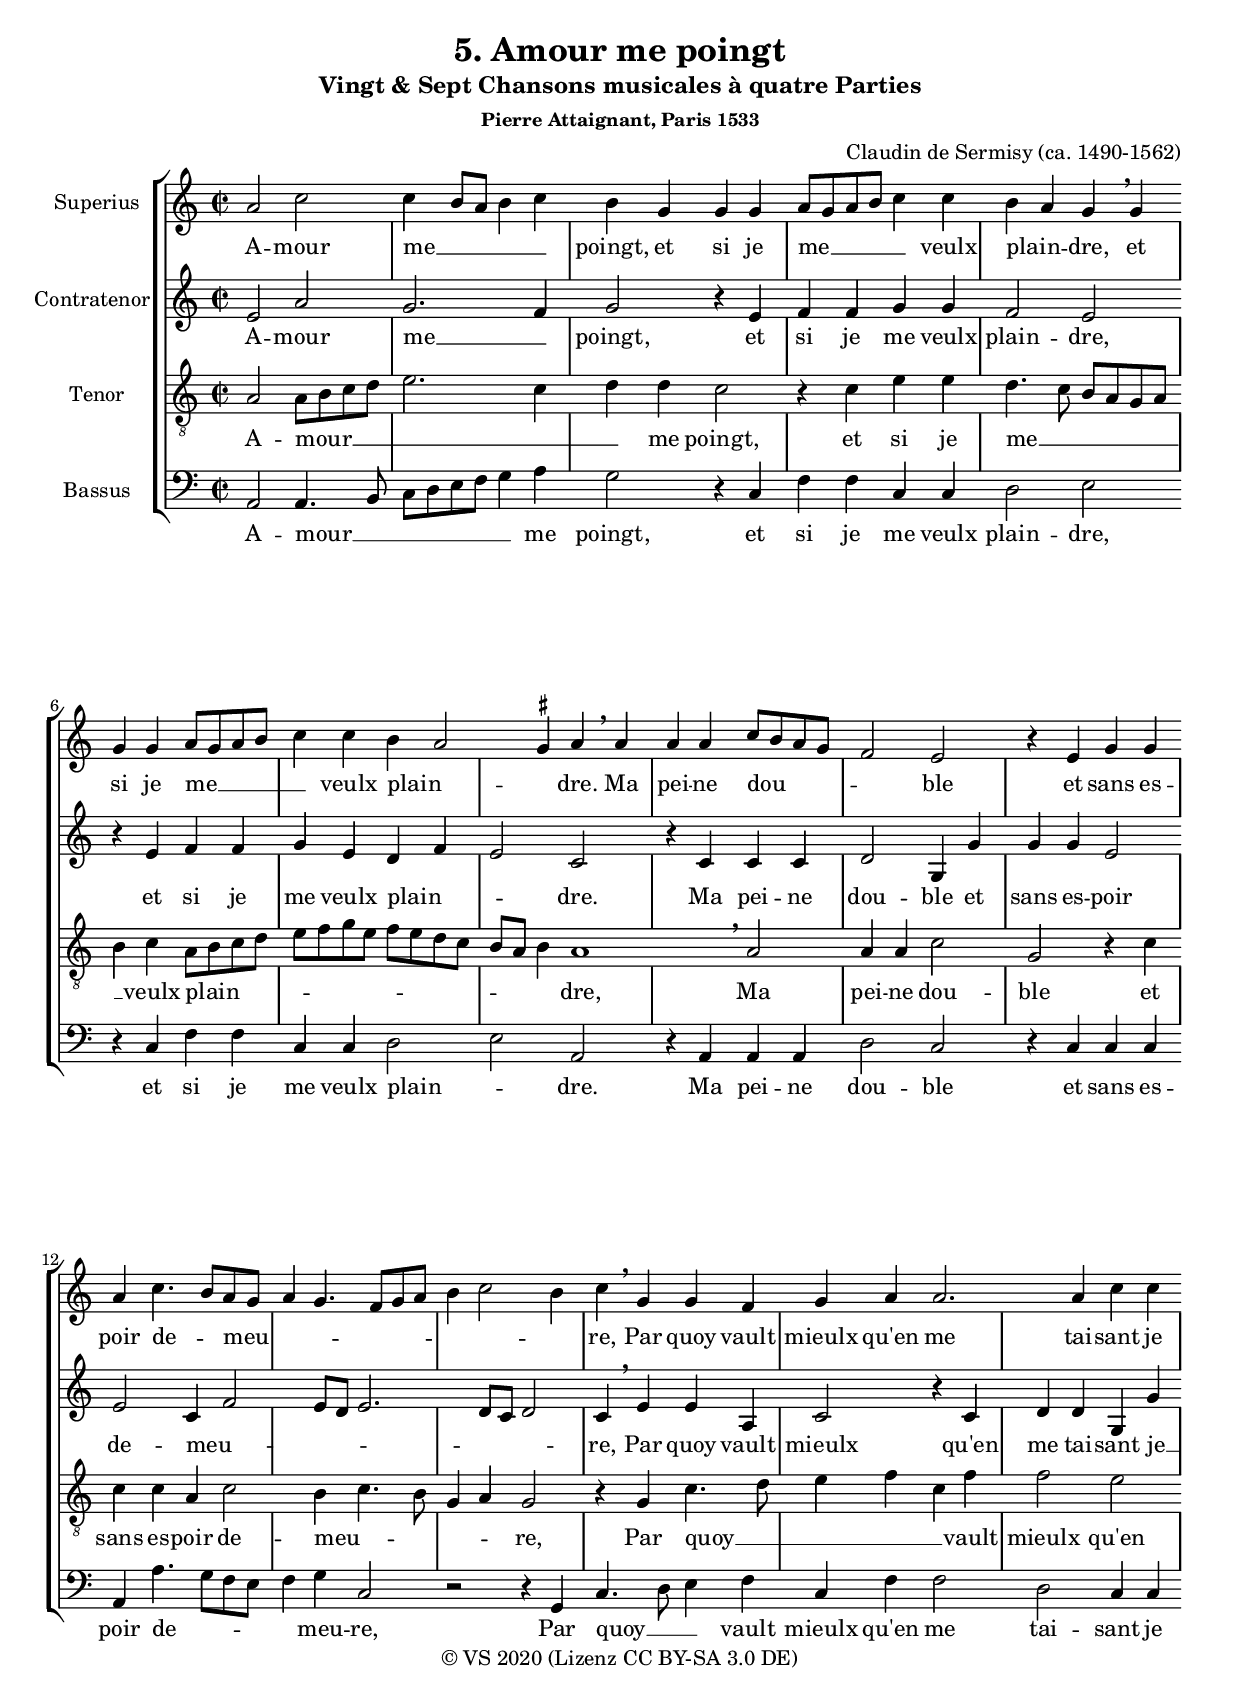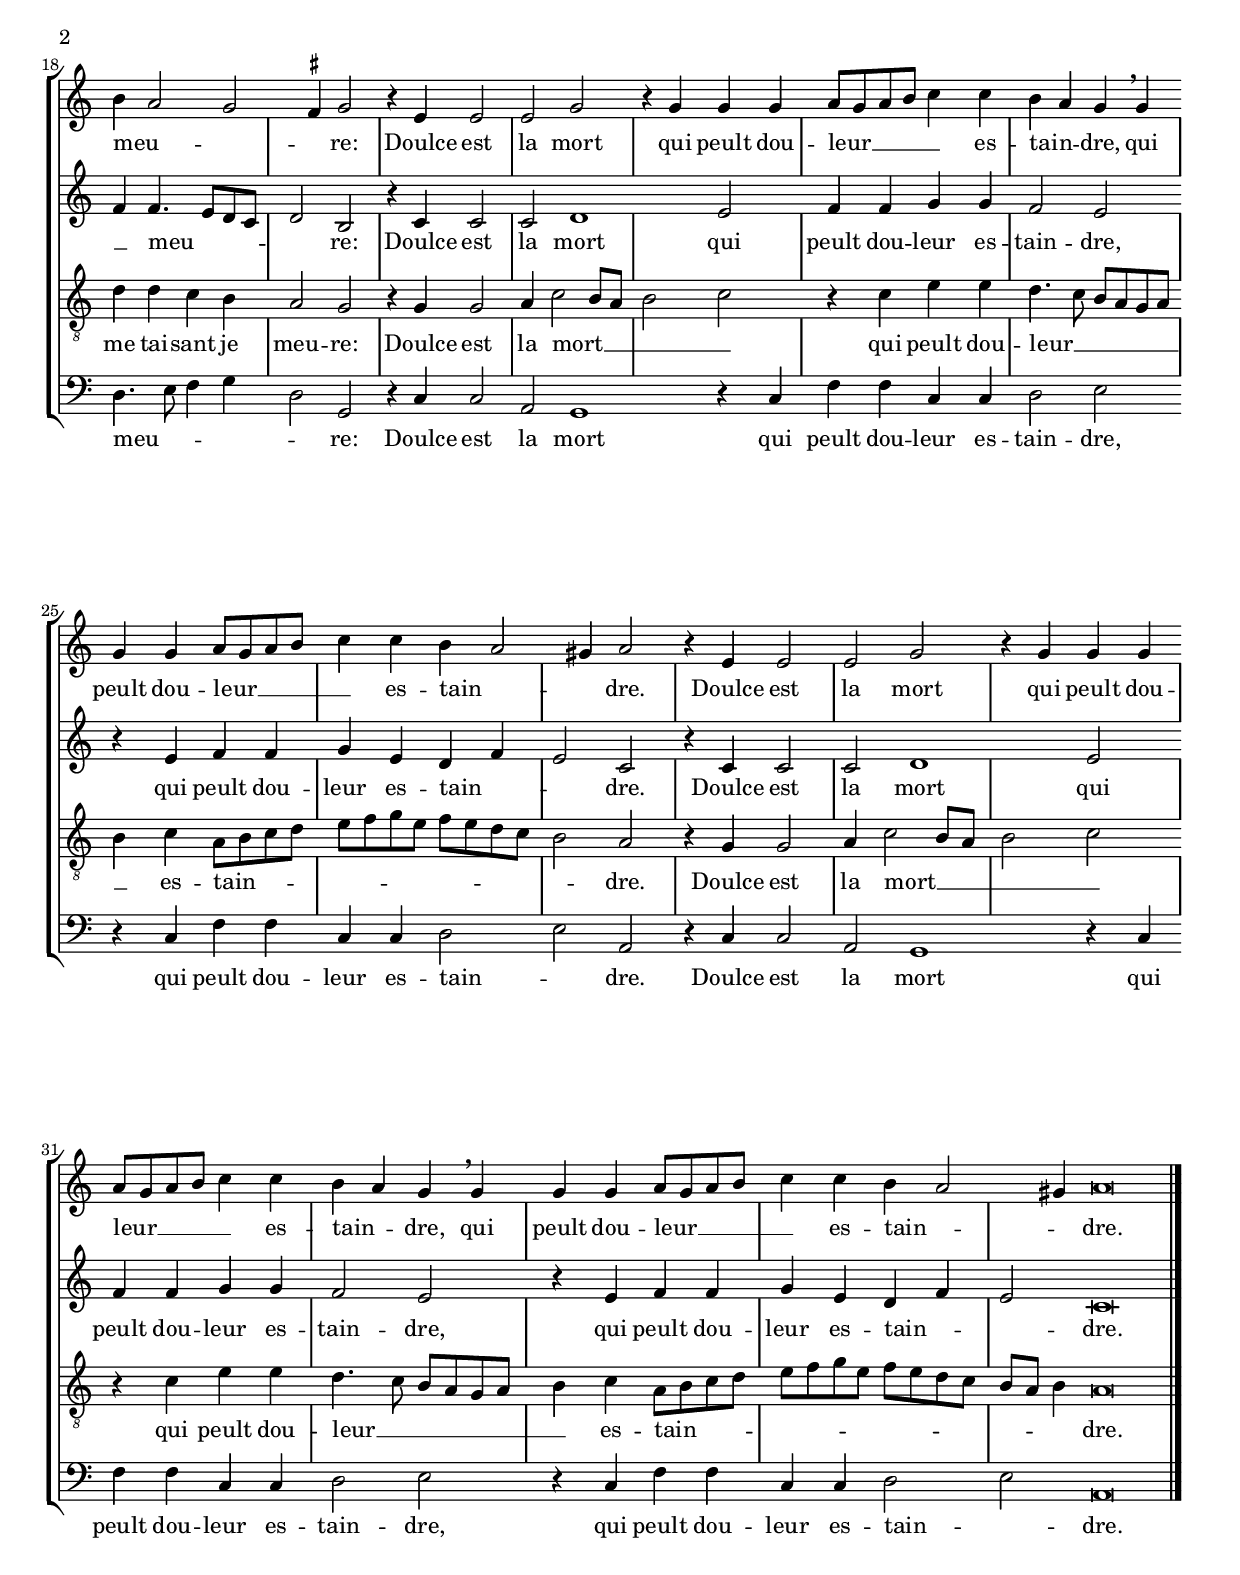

\version "2.18.2"
% automatically converted by musicxml2ly from Amour_me_poingt.musicxml

%% additional definitions required by the score:
\language "deutsch"

#(set-global-staff-size 18)

\paper {
	#(include-special-characters)
	#(set-paper-size "a4")
%	system-system-spacing = #'((padding . 1) (basic-distance . 15))
%	ragged-last-bottom = ##f
%	ragged-bottom = ##f
%	print-all-headers = ##t
	top-markup-spacing #'basic-distance = #5
	indent = 1.8 \cm
}

\header {
    encodingsoftware = "MuseScore 3.2.3"
    encodingdate = "2020-03-11"
    composer = "Claudin de Sermisy (ca. 1490-1562)"
    title = "5. Amour me poingt"
    subtitle = "Vingt & Sept Chansons musicales à quatre Parties"
    subsubtitle = "Pierre Attaignant, Paris 1533"
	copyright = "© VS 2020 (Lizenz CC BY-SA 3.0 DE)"
	% Voreingestellte LilyPond-Tagline entfernen
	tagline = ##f
}

%% auf dieselbe weise kann man auch divisio-minima, divisio-maior und divisio-maxima erzeugen
divisioMinima = {
  \once \override BreathingSign.stencil = #ly:breathing-sign::divisio-minima
  \once \override BreathingSign.Y-offset = #0
  \breathe
}

ficta = { \once \set suggestAccidentals = ##t }

SuperiusVoice =  \relative a' {
    \clef treble \key c \major \time 2/2
    \hide Staff.BarLine
    a2 c2 % 2
    c4 h8 a8 h4 c4 | % 3
    h4 g4 g4 g4 | % 4
    a8 g8 a8 h8 c4 c4 | % 5
    h4 a4 g4 \breathe g4 | % 6
    g4 g4 a8 g8 a8 h8 | % 7
    c4 c4 h4 a2 % 8
     \ficta gis4 a4 \breathe a4 | % 9
    a4 a4 c8 h8 a8 g8 | \barNumberCheck #10
    f2 e2 | % 11
    r4 e4 g4 g4 | % 12
    a4 c4. h8 a8 g8 | % 13
    a4 g4. f8 g8 a8 | % 14
    h4 c2 h4 | % 15
    c4 \breathe g4 g4 f4 | % 16
    g4 a4 a2. % 17
     a4 c4 c4 | % 18
    h4 a2 g2 % 19
     \ficta fis4 g2 | \barNumberCheck #20

    r4 e4 e2 | % 21
    e2 g2 | % 22
    r4 g4 g4 g4 | % 23
    a8 g8 a8 h8 c4 c4 | % 24
    h4 a4 g4 \breathe g4 | % 25
    g4 g4 a8 g8 a8 h8 | % 26
    c4 c4 h4 a2

     gis4 a2 | % 28

    r4 e4 e2 | % 21
    e2 g2 | % 22
    r4 g4 g4 g4 | % 23
    a8 g8 a8 h8 c4 c4 | % 24
    h4 a4 g4 \breathe g4 | % 25
    g4 g4 a8 g8 a8 h8 | % 26
    c4 c4 h4 a2

     gis4 \cadenzaOn a\breve
    \undo \hide Staff.BarLine

}

ContratenorVoice =  \relative e' {
    \clef treble \key c \major \time 2/2
    \hide Staff.BarLine
    e2 a2 | % 2
    g2. f4 | % 3
    g2 r4 e4 | % 4
    f4 f4 g4 g4 | % 5
    f2 e2 | % 6
    r4 e4 f4 f4 | % 7
    g4 e4 d4 f4 | % 8
    e2 c2 | % 9
    r4 c4 c4 c4 | \barNumberCheck #10
    d2 g,4 g'4 | % 11
    g4 g4 e2 | % 12
    e2 c4 f2 % 13
     e8 d8 e2. % 14
     d8 c8 d2 | % 15
    c4 \breathe e4 e4 a,4 | % 16
    c2 r4 c4 | % 17
    d4 d4 g,4 g'4 | % 18
    f4 f4. e8 d8 c8 | % 19
    d2 h2 | \barNumberCheck #20

    r4 c4 c2 | % 21
    c2 d1 % 22
     e2 | % 23
    f4 f4 g4 g4 | % 24
    f2 e2 | % 25
    r4 e4 f4 f4 | % 26
    g4 e4 d4 f4 | % 27

    e2 c2 | % 28

    r4 c4 c2 | % 21
    c2 d1 % 22
     e2 | % 23
    f4 f4 g4 g4 | % 24
    f2 e2 | % 25
    r4 e4 f4 f4 | % 26
    g4 e4 d4 f4 | % 27

    e2 \cadenzaOn c\breve

	\bar "|."
    \undo \hide Staff.BarLine
}

TenorVoice =  \relative a {
    \clef "treble_8" \key c \major \time 2/2
    \hide Staff.BarLine
    a2 a8 h8 c8 d8 | % 2
    e2. c4 | % 3
    d4 d4 c2 | % 4
    r4 c4 e4 e4 | % 5
    d4. c8 h8 a8 g8 a8 | % 6
    h4 c4 a8 h8 c8 d8 | % 7
    e8 f8 g8 e8 f8 e8 d8 c8 | % 8
    h8 a8 h4 a1 \breathe % 9
     a2 | \barNumberCheck #10
    a4 a4 c2 | % 11
    g2 r4 c4 | % 12
    c4 c4 a4 c2 % 13
     h4 c4. h8 | % 14
    g4 a4 g2 | % 15
    r4 g4 c4. d8 | % 16
    e4 f4 c4 f4 | % 17
    f2 e2 | % 18
    d4 d4 c4 h4 | % 19
    a2 g2 | \barNumberCheck #20

    r4 g4 g2 | % 21
    a4 c2 h8 a8 | % 22
    h2 c2 | % 23
    r4 c4 e4 e4 | % 24
    d4. c8 h8 a8 g8 a8 | % 25
    h4 c4 a8 h8 c8 d8 | % 26
    e8 f8 g8 e8 f8 e8 d8 c8 | % 27

    h2 a2 | % 28

    r4 g4 g2 | % 21
    a4 c2 h8 a8 | % 22
    h2 c2 | % 23
    r4 c4 e4 e4 | % 24
    d4. c8 h8 a8 g8 a8 | % 25
    h4 c4 a8 h8 c8 d8 | % 26
    e8 f8 g8 e8 f8 e8 d8 c8 | % 27

    h8 a8 h4 \cadenzaOn a\breve
    \undo \hide Staff.BarLine

	\bar "|."
    \undo \hide Staff.BarLine
}

BassusVoice =  \relative a, {
    \clef bass \key c \major \time 2/2
    \hide Staff.BarLine
    a2 a4. h8 | % 2
    c8 d8 e8 f8 g4 a4 | % 3
    g2 r4 c,4 | % 4
    f4 f4 c4 c4 | % 5
    d2 e2 | % 6
    r4 c4 f4 f4 | % 7
    c4 c4 d2 | % 8
    e2 a,2 | % 9
    r4 a4 a4 a4 | \barNumberCheck #10
    d2 c2 | % 11
    r4 c4 c4 c4 | % 12
    a4 a'4. g8 f8 e8 | % 13
    f4 g4 c,2 | % 14
    r2 r4 g4 | % 15
    c4. d8 e4 f4 | % 16
    c4 f4 f2 | % 17
    d2 c4 c4 | % 18
    d4. e8 f4 g4 | % 19
    d2 g,2 | \barNumberCheck #20

    r4 c4 c2 | % 21
    a2 g1 % 22
     r4 c4 | % 23
    f4 f4 c4 c4 | % 24
    d2 e2 | % 25
    r4 c4 f4 f4 | % 26
    c4 c4 d2 | % 27

    e2 a,2 | % 28

    r4 c4 c2 | % 21
    a2 g1 % 22
     r4 c4 | % 23
    f4 f4 c4 c4 | % 24
    d2 e2 | % 25
    r4 c4 f4 f4 | % 26
    c4 c4 d2 | % 27

    e2 \cadenzaOn a,\breve
	\bar "|."
    \undo \hide Staff.BarLine
}

SuperiusVoiceLyrics =  \lyricmode {
	A -- mour me __ _ _ _ _ poingt,
	et si je me __ _ _ _ _ veulx plain -- _ dre,
	et si je me __ _ _ _ _ veulx plain -- _ _ dre.
	Ma pei -- ne dou -- _ _ _ _ ble
	et sans es -- poir de -- _ meu -- _ _ _ _ _ _ _ _ _ re,
	Par quoy vault mieulx qu'en me tai -- sant je meu -- _ _ _ re:
	Doulce est la mort qui peult dou -- leur __  _ _ _ _ es -- tain -- _ dre,
	qui peult dou -- leur __  _ _ _ _ es -- tain -- _ _ dre.
	Doulce est la mort qui peult dou -- leur __  _ _ _ _ es -- tain -- _ dre,
	qui peult dou -- leur __  _ _ _ _ es -- tain -- _ _ dre.
}

ContratenorVoiceLyrics =  \lyricmode {
	A -- mour me __ _ poingt,
	et si je me veulx plain -- dre,
	et si je me veulx plain -- _ _ dre.
	Ma pei -- ne dou -- ble
	et sans es -- poir de -- meu -- _ _ _ _ _ _ _ re,
	Par quoy vault mieulx qu'en me tai -- sant je __ _ meu -- _ _ _ _ re:
	Doulce est la mort qui peult dou -- leur es -- tain -- dre,
	qui peult dou -- leur es -- tain -- _ _ dre.
	Doulce est la mort qui peult dou -- leur es -- tain -- dre,
	qui peult dou -- leur es -- tain -- _ _ dre.
}

TenorVoiceLyrics =  \lyricmode {
	A -- mour __ _ _ _ _ _ _  me poingt,
	et si je me __ _ _ _ _ _ _ veulx plain -- _ _ _ _ _ _ _ _ _ _ _ _ _ _ dre,
	Ma pei -- ne dou -- ble
	et sans es -- poir de -- meu -- _ _ _ _ re,
	Par quoy __ _ _ _ _ vault mieulx qu'en me tai -- sant je meu -- re:
	Doulce est la mort __ _ _ _ _ qui peult dou -- leur __ _ _ _ _ _ _
	es -- tain -- _ _ _ _ _ _ _ _ _ _ _ _ dre.
	Doulce est la mort __ _ _ _ _ qui peult dou -- leur __ _ _ _ _ _ _
	es -- tain -- _ _ _ _ _ _ _ _ _ _ _ _ _ _ dre.
}

BassusVoiceLyrics =  \lyricmode {
	A -- mour __ _ _ _ _ _ _ me poingt,
	et si je me veulx plain -- dre,
	et si je me veulx plain -- _ dre.
	Ma pei -- ne dou -- ble
	et sans es -- poir de -- _ _ _ _ meu -- re,
	Par quoy __ _ _ vault mieulx qu'en me tai -- sant je meu -- _ _ _ _ re:
	Doulce est la mort qui peult dou -- leur es -- tain -- dre,
	qui peult dou -- leur es -- tain -- _ dre.
	Doulce est la mort qui peult dou -- leur es -- tain -- dre,
	qui peult dou -- leur es -- tain -- _ dre.
}

% The score definition
\score {
    <<
        \new StaffGroup <<
            \new Staff <<
                \set Staff.instrumentName = "Superius"
                \context Staff <<
                    \context Voice = "SuperiusVoice" { \SuperiusVoice }
                    \new Lyrics \lyricsto "SuperiusVoice" \SuperiusVoiceLyrics
                >>
            >>
            \new Staff <<
                \set Staff.instrumentName = "Contratenor"
                \context Staff <<
                    \context Voice = "ContratenorVoice" { \ContratenorVoice }
                    \new Lyrics \lyricsto "ContratenorVoice" \ContratenorVoiceLyrics
                >>
            >>
            \new Staff <<
                \set Staff.instrumentName = "Tenor"
                \context Staff <<
                    \context Voice = "TenorVoice" { \TenorVoice }
                    \new Lyrics \lyricsto "TenorVoice" \TenorVoiceLyrics
                >>
            >>
            \new Staff <<
                \set Staff.instrumentName = "Bassus"
                \context Staff <<
                    \context Voice = "BassusVoice" { \BassusVoice }
                    \new Lyrics \lyricsto "BassusVoice" \BassusVoiceLyrics
                >>
            >>
        >>
    >>
    \layout {}
    \midi {}
}

